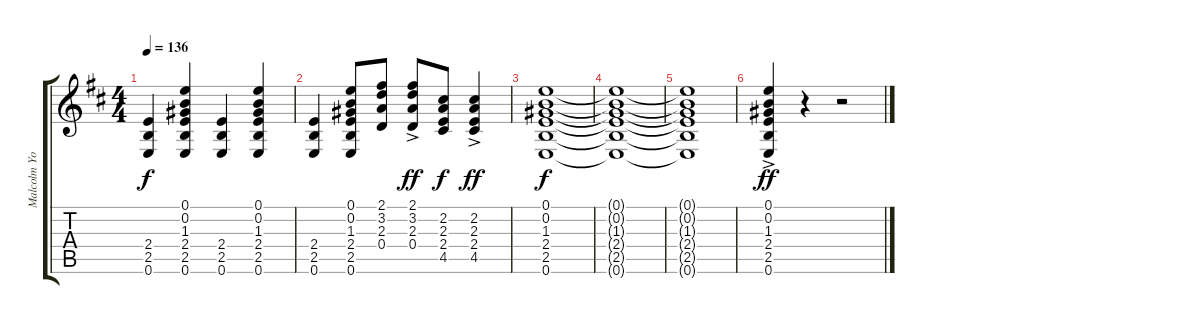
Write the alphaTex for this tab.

\track ("Malcolm Young" "Malcolm Yo") {instrument distortionguitar}
\staff {score tabs}
\tuning (E4 B3 G3 D3 A2 E2) {hide}
\ts (4 4)
\tempo 136
\clef g2
\ks d
(2.4 2.5 0.6).4{dy f} (0.1 0.2 1.3 2.4 2.5 0.6).4 (2.4 2.5 0.6).4 (0.1 0.2 1.3 2.4 2.5 0.6).4 |
(2.4 2.5 0.6).4 (0.1 0.2 1.3 2.4 2.5 0.6).8 (2.1 3.2 2.3 0.4).8 (2.1{ac} 3.2{ac} 2.3{ac} 0.4{ac}).8{dy ff} (2.2 2.3 2.4 4.5).8{dy f} (2.2{ac} 2.3{ac} 2.4{ac} 4.5{ac}).4{dy ff} |
(0.1 0.2 1.3 2.4 2.5 0.6).1{dy f} |
(0.1{t} 0.2{t} 1.3{t} 2.4{t} 2.5{t} 0.6{t}).1 |
(0.1{t} 0.2{t} 1.3{t} 2.4{t} 2.5{t} 0.6{t}).1 |
(0.1{ac} 0.2{ac} 1.3{ac} 2.4{ac} 2.5{ac} 0.6{ac}).4{dy ff} r.4 r.2
